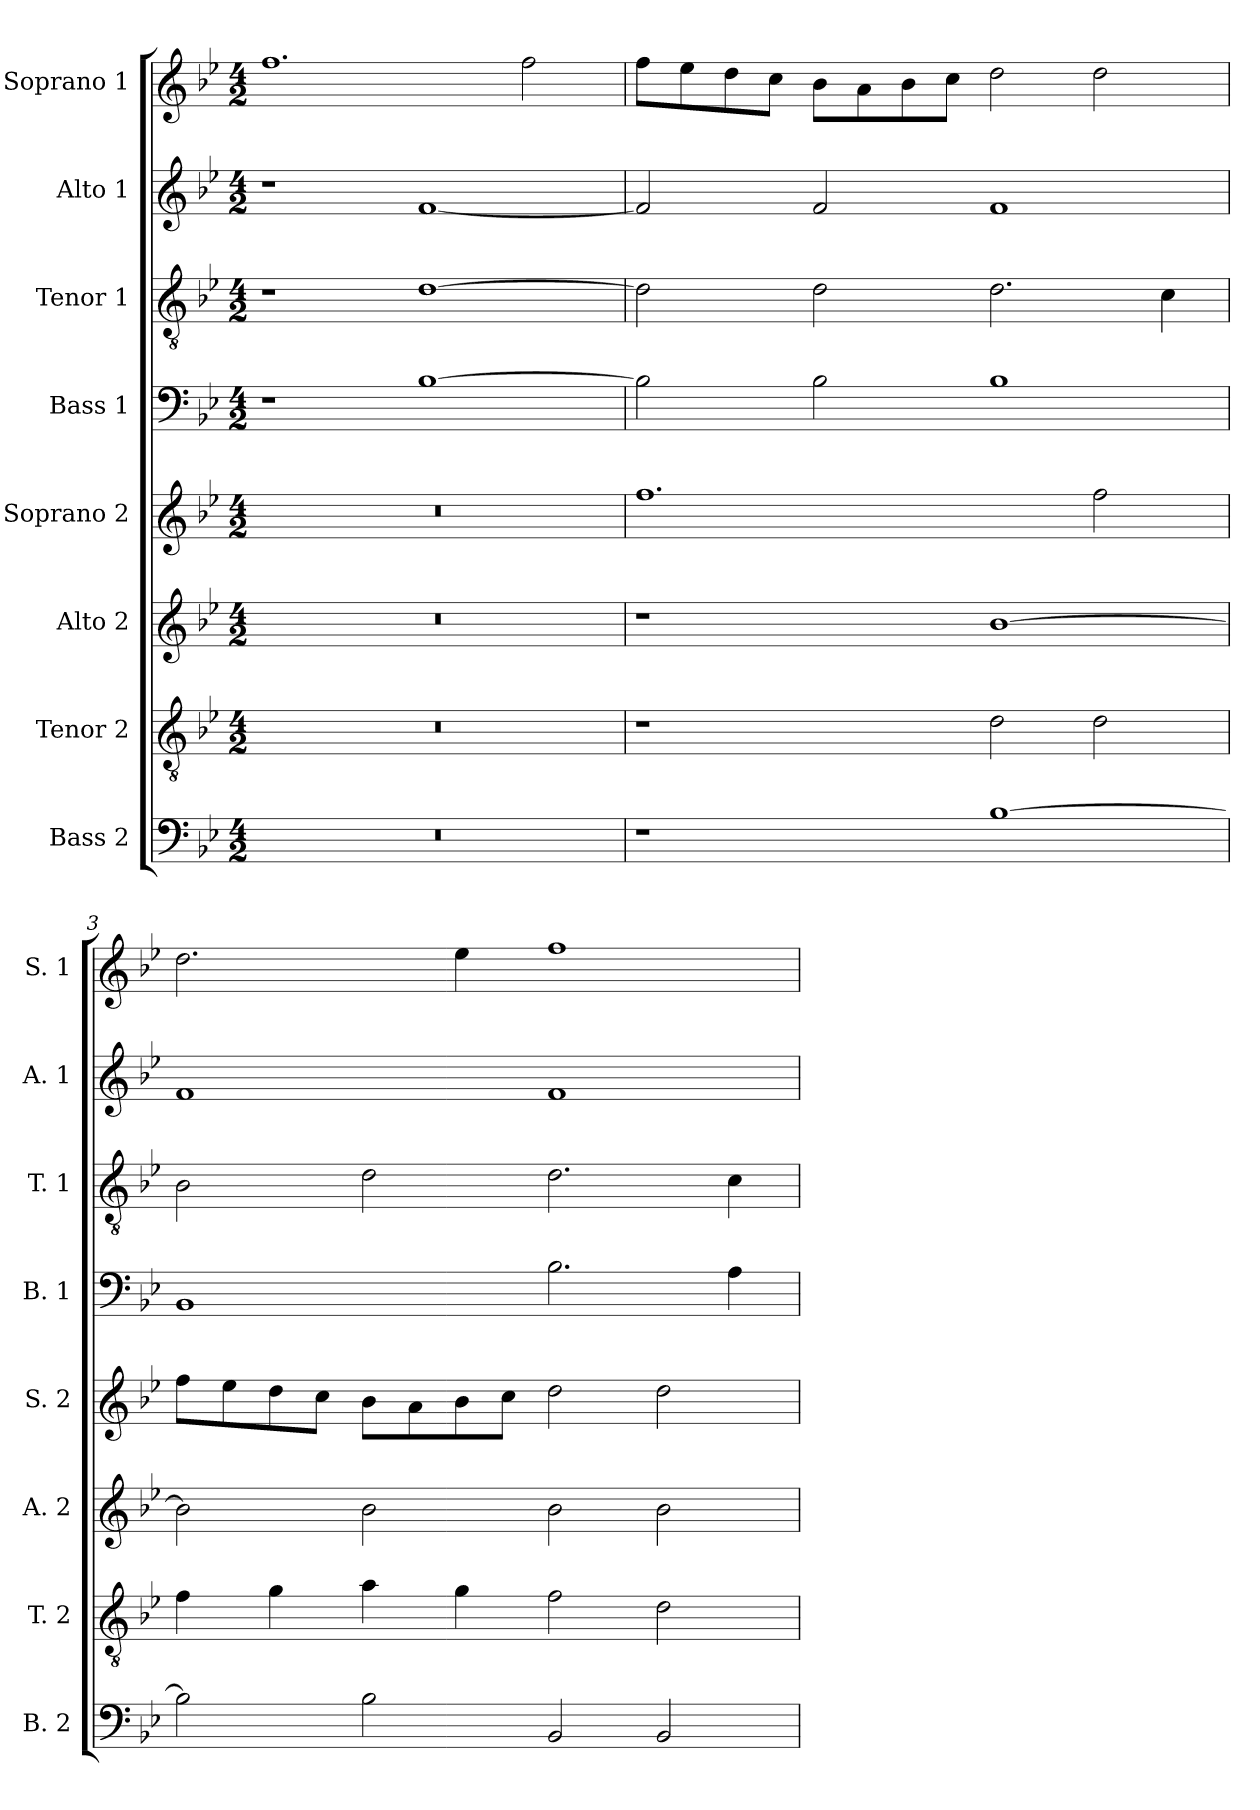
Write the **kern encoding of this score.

**kern	**kern	**kern	**kern	**kern	**kern	**kern	**kern
*part8	*part7	*part6	*part5	*part4	*part3	*part2	*part1
*staff8	*staff7	*staff6	*staff5	*staff4	*staff3	*staff2	*staff1
*I"Bass 2	*I"Tenor 2	*I"Alto 2	*I"Soprano 2	*I"Bass 1	*I"Tenor 1	*I"Alto 1	*I"Soprano 1
*I'B. 2	*I'T. 2	*I'A. 2	*I'S. 2	*I'B. 1	*I'T. 1	*I'A. 1	*I'S. 1
*clefF4	*clefGv2	*clefG2	*clefG2	*clefF4	*clefGv2	*clefG2	*clefG2
*k[b-e-]	*k[b-e-]	*k[b-e-]	*k[b-e-]	*k[b-e-]	*k[b-e-]	*k[b-e-]	*k[b-e-]
*M4/2	*M4/2	*M4/2	*M4/2	*M4/2	*M4/2	*M4/2	*M4/2
*MM160	*MM160	*MM160	*MM160	*MM160	*MM160	*MM160	*MM160
=1	=1	=1	=1	=1	=1	=1	=1
0r	0r	0r	0r	1r	1r	1r	1.ff
.	.	.	.	[1B-	[1d	[1f	.
.	.	.	.	.	.	.	2ff\
=2	=2	=2	=2	=2	=2	=2	=2
1r	1r	1r	1.ff	2B-\]	2d\]	2f/]	8ff\L
.	.	.	.	.	.	.	8ee-\
.	.	.	.	.	.	.	8dd\
.	.	.	.	.	.	.	8cc\J
.	.	.	.	2B-\	2d\	2f/	8b-\L
.	.	.	.	.	.	.	8a\
.	.	.	.	.	.	.	8b-\
.	.	.	.	.	.	.	8cc\J
[1B-	2d\	[1b-	.	1B-	2.d\	1f	2dd\
.	2d\	.	2ff\	.	.	.	2dd\
.	.	.	.	.	4c\	.	.
=3	=3	=3	=3	=3	=3	=3	=3
2B-\]	4f\	2b-\]	8ff\L	1BB-	2B-\	1f	2.dd\
.	.	.	8ee-\	.	.	.	.
.	4g\	.	8dd\	.	.	.	.
.	.	.	8cc\J	.	.	.	.
2B-\	4a\	2b-\	8b-\L	.	2d\	.	.
.	.	.	8a\	.	.	.	.
.	4g\	.	8b-\	.	.	.	4ee-\
.	.	.	8cc\J	.	.	.	.
2BB-/	2f\	2b-\	2dd\	2.B-\	2.d\	1f	1ff
2BB-/	2d\	2b-\	2dd\	.	.	.	.
.	.	.	.	4A\	4c\	.	.
=	=	=	=	=	=	=	=
*-	*-	*-	*-	*-	*-	*-	*-
